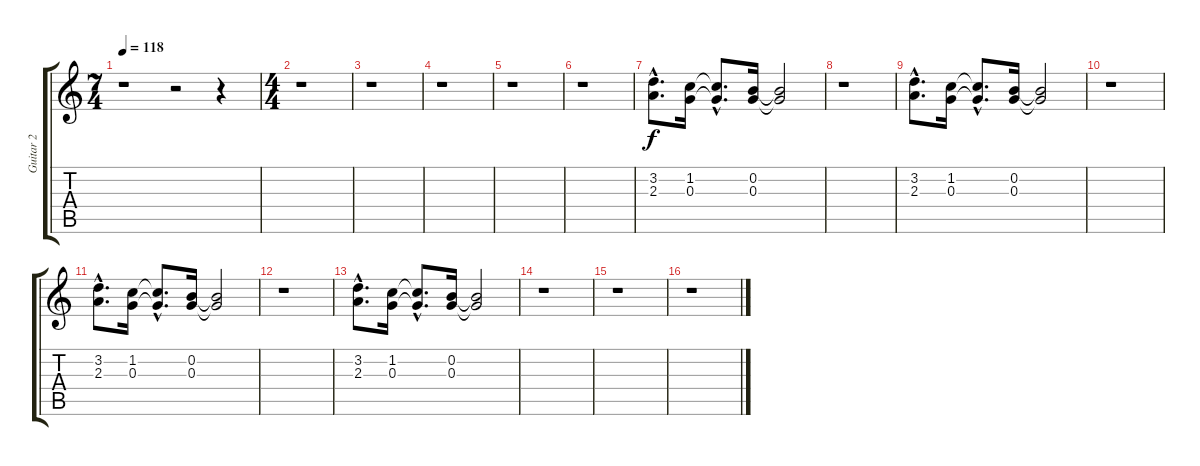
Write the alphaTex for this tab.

\track ("Guitar 2" "Guitar 2") {instrument overdrivenguitar}
\staff {score tabs}
\tuning (B3 B3 G3 D3 A2 D2) {hide}
\ts (7 4)
\tempo 118
\clef g2
\ks c
r.1{dy f instrument overdrivenguitar} r.2 r.4 |
\ts (4 4)
r.1 |
r.1 |
r.1 |
r.1 |
r.1 |
(3.2{hac} 2.3{hac}).8{d} (1.2 0.3).16 (1.2{hac t} 0.3{hac t}).8{d} (0.2 0.3).16 (0.2{t} 0.3{t}).2 |
r.1 |
(3.2{hac} 2.3{hac}).8{d} (1.2 0.3).16 (1.2{hac t} 0.3{hac t}).8{d} (0.2 0.3).16 (0.2{t} 0.3{t}).2 |
r.1 |
(3.2{hac} 2.3{hac}).8{d} (1.2 0.3).16 (1.2{hac t} 0.3{hac t}).8{d} (0.2 0.3).16 (0.2{t} 0.3{t}).2 |
r.1 |
(3.2{hac} 2.3{hac}).8{d} (1.2 0.3).16 (1.2{hac t} 0.3{hac t}).8{d} (0.2 0.3).16 (0.2{t} 0.3{t}).2 |
r.1 |
r.1 |
r.1
